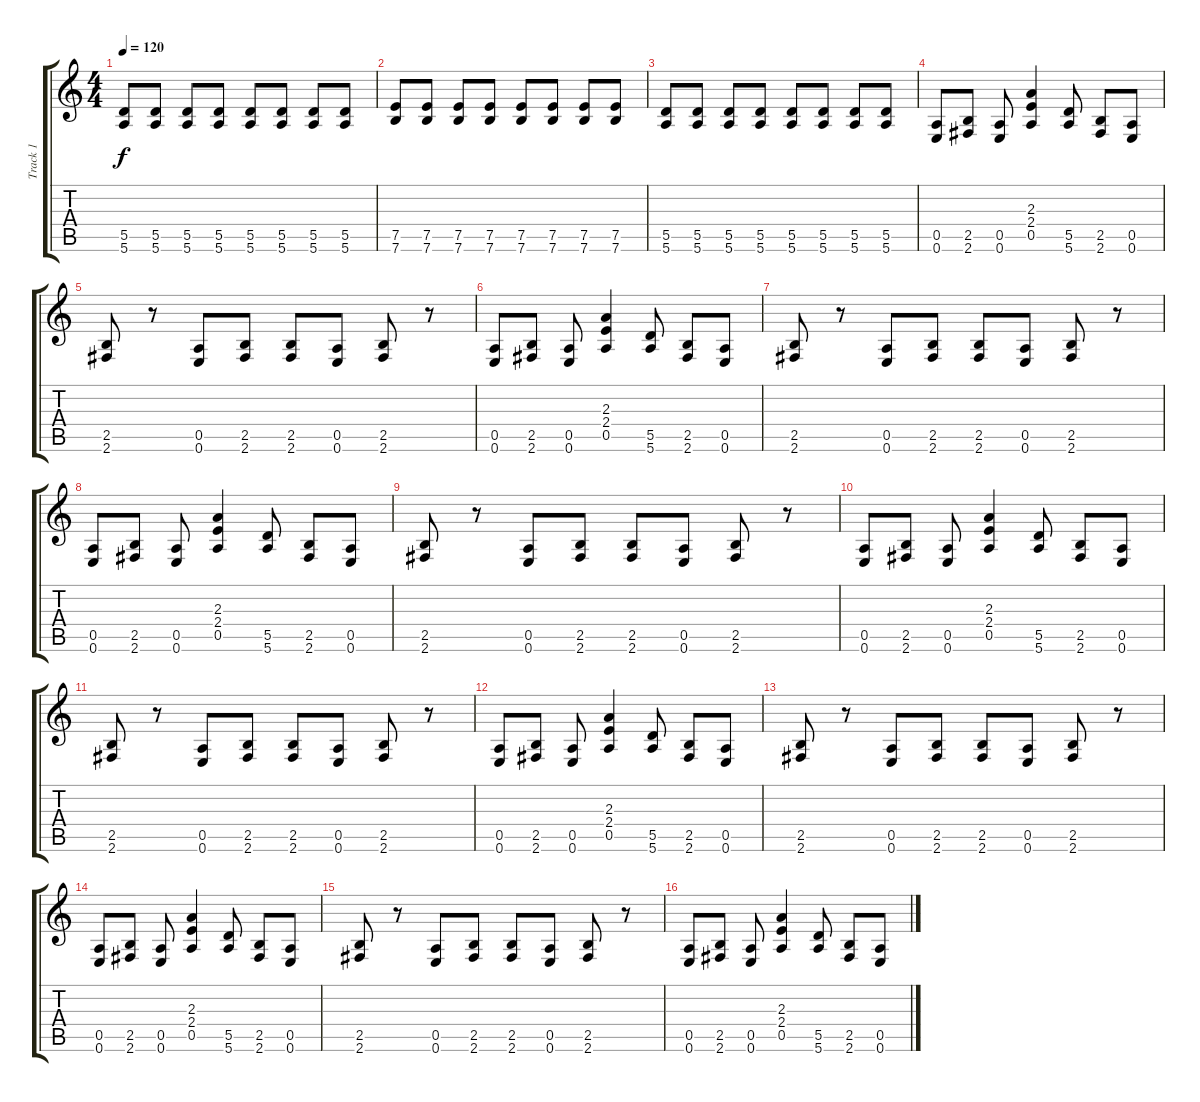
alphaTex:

\track ("Track 1" "Track 1") {instrument overdrivenguitar}
\staff {score tabs}
\tuning (E4 B3 G3 D3 A2 E2) {hide}
\ts (4 4)
\tempo 120
\clef g2
\ks c
(5.5 5.6).8{dy f} (5.5 5.6).8 (5.5 5.6).8 (5.5 5.6).8 (5.5 5.6).8 (5.5 5.6).8 (5.5 5.6).8 (5.5 5.6).8 |
(7.5 7.6).8 (7.5 7.6).8 (7.5 7.6).8 (7.5 7.6).8 (7.5 7.6).8 (7.5 7.6).8 (7.5 7.6).8 (7.5 7.6).8 |
(5.5 5.6).8 (5.5 5.6).8 (5.5 5.6).8 (5.5 5.6).8 (5.5 5.6).8 (5.5 5.6).8 (5.5 5.6).8 (5.5 5.6).8 |
(0.5 0.6).8 (2.5 2.6).8 (0.5 0.6).8 (2.3 2.4 0.5).4 (5.5 5.6).8 (2.5 2.6).8 (0.5 0.6).8 |
(2.5 2.6).8 r.8 (0.5 0.6).8 (2.5 2.6).8 (2.5 2.6).8 (0.5 0.6).8 (2.5 2.6).8 r.8 |
(0.5 0.6).8 (2.5 2.6).8 (0.5 0.6).8 (2.3 2.4 0.5).4 (5.5 5.6).8 (2.5 2.6).8 (0.5 0.6).8 |
(2.5 2.6).8 r.8 (0.5 0.6).8 (2.5 2.6).8 (2.5 2.6).8 (0.5 0.6).8 (2.5 2.6).8 r.8 |
(0.5 0.6).8 (2.5 2.6).8 (0.5 0.6).8 (2.3 2.4 0.5).4 (5.5 5.6).8 (2.5 2.6).8 (0.5 0.6).8 |
(2.5 2.6).8 r.8 (0.5 0.6).8 (2.5 2.6).8 (2.5 2.6).8 (0.5 0.6).8 (2.5 2.6).8 r.8 |
(0.5 0.6).8 (2.5 2.6).8 (0.5 0.6).8 (2.3 2.4 0.5).4 (5.5 5.6).8 (2.5 2.6).8 (0.5 0.6).8 |
(2.5 2.6).8 r.8 (0.5 0.6).8 (2.5 2.6).8 (2.5 2.6).8 (0.5 0.6).8 (2.5 2.6).8 r.8 |
(0.5 0.6).8 (2.5 2.6).8 (0.5 0.6).8 (2.3 2.4 0.5).4 (5.5 5.6).8 (2.5 2.6).8 (0.5 0.6).8 |
(2.5 2.6).8 r.8 (0.5 0.6).8 (2.5 2.6).8 (2.5 2.6).8 (0.5 0.6).8 (2.5 2.6).8 r.8 |
(0.5 0.6).8 (2.5 2.6).8 (0.5 0.6).8 (2.3 2.4 0.5).4 (5.5 5.6).8 (2.5 2.6).8 (0.5 0.6).8 |
(2.5 2.6).8 r.8 (0.5 0.6).8 (2.5 2.6).8 (2.5 2.6).8 (0.5 0.6).8 (2.5 2.6).8 r.8 |
(0.5 0.6).8 (2.5 2.6).8 (0.5 0.6).8 (2.3 2.4 0.5).4 (5.5 5.6).8 (2.5 2.6).8 (0.5 0.6).8
